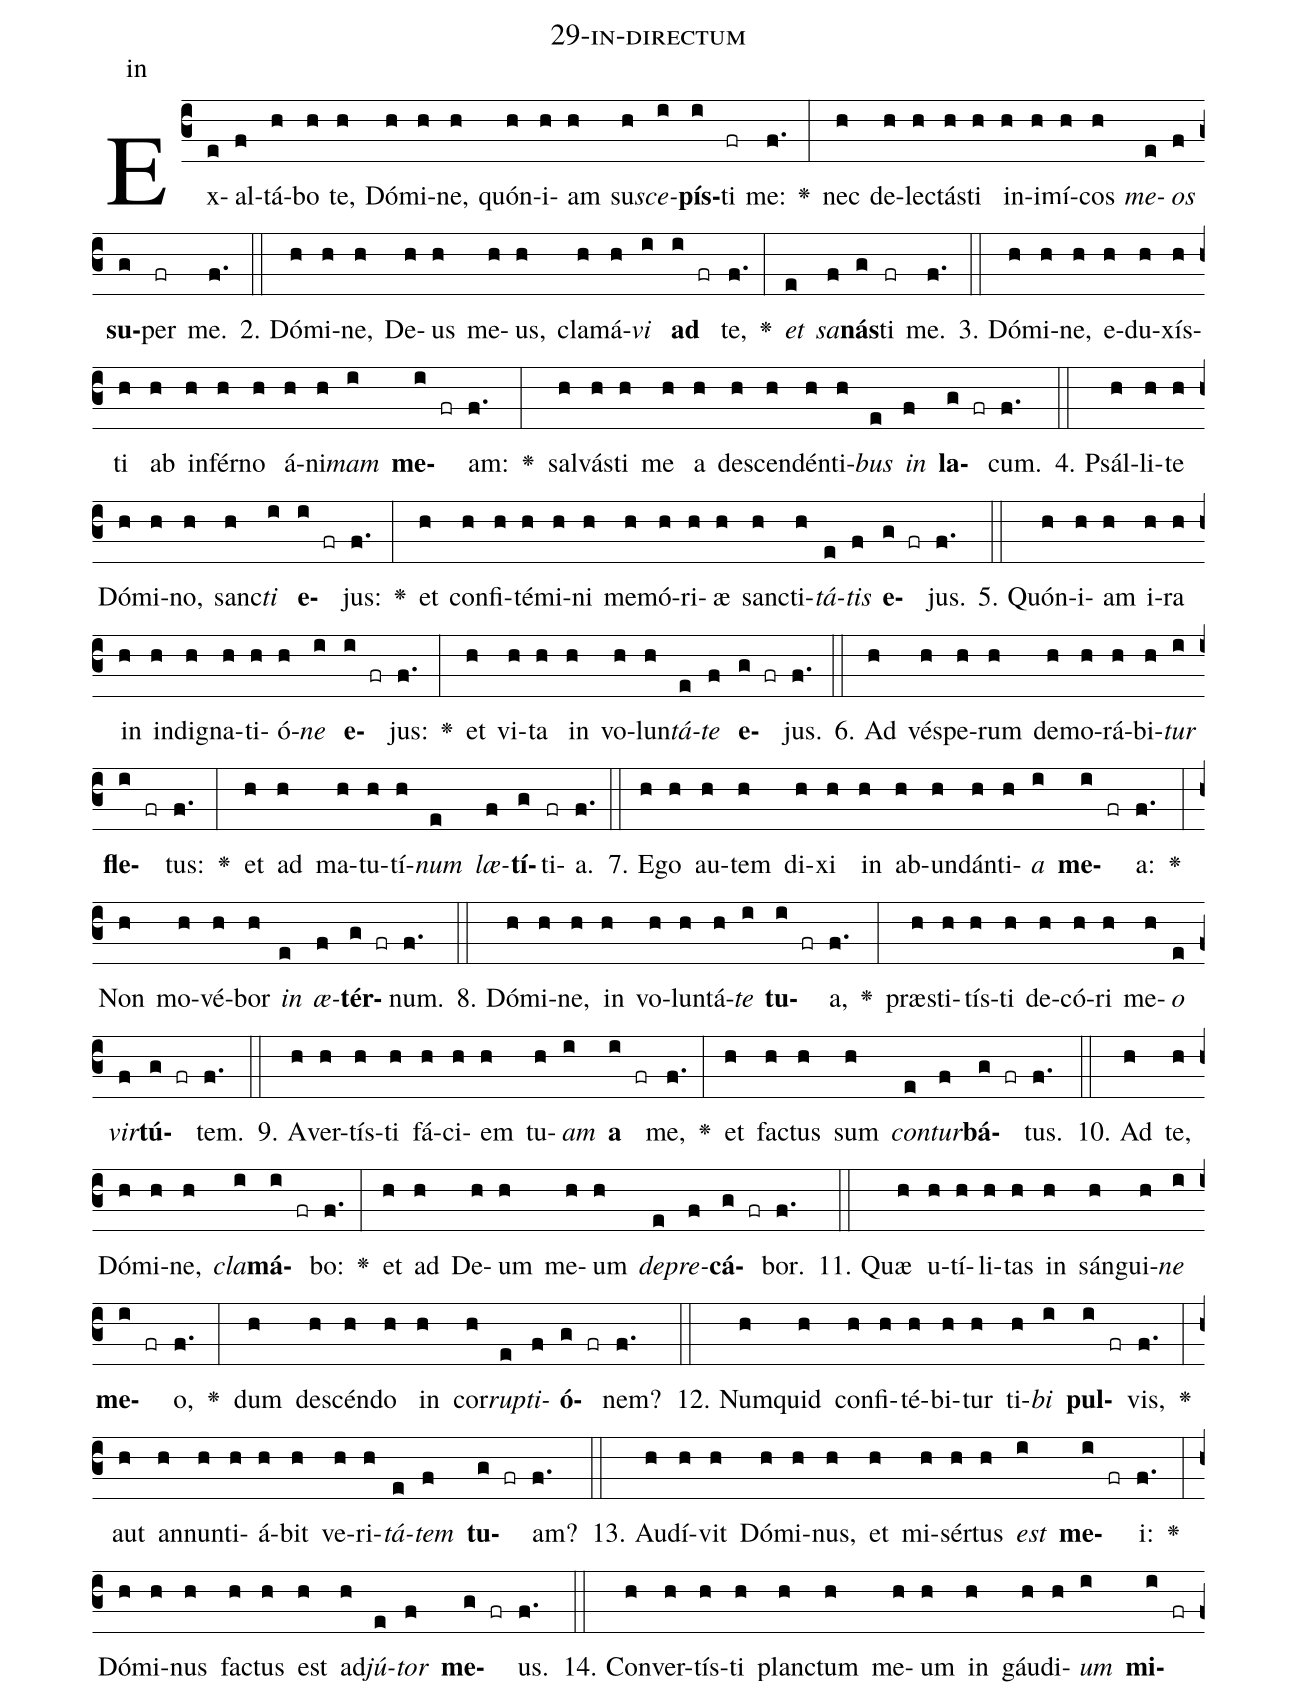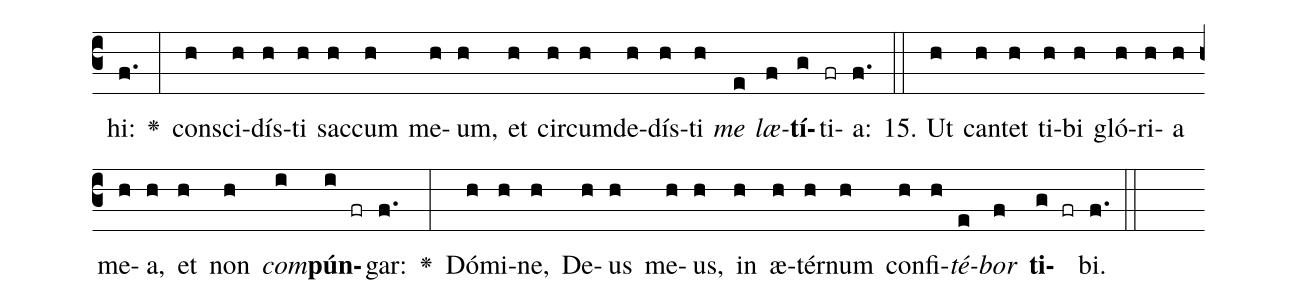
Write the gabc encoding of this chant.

name: 29-in-directum;
annotation: in;
%%
(c3)Ex(e)al(f)tá(h)bo(h) te,(h) Dó(h)mi(h)ne,(h) quón(h)i(h)am(h) su(h)<i>sce</i>(i)<b>pís</b>(i)ti(fr) me:(f.) <v>\greheightstar</v>(:) nec(h) de(h)lec(h)tás(h)ti(h) in(h)i(h)mí(h)cos(h) <i>me</i>(e)<i>os</i>(f) <b>su</b>(g)per(fr) me.(f.) (::)
2. Dó(h)mi(h)ne,(h) De(h)us(h) me(h)us,(h) cla(h)má(h)<i>vi</i>(i) <b>ad</b>(i fr) te,(f.) <v>\greheightstar</v>(:) <i>et</i>(e) <i>sa</i>(f)<b>nás</b>(g)ti(fr) me.(f.) (::)
3. Dó(h)mi(h)ne,(h) e(h)du(h)xís(h)ti(h) ab(h) in(h)fér(h)no(h) á(h)ni(h)<i>mam</i>(i) <b>me</b>(i fr)am:(f.) <v>\greheightstar</v>(:) sal(h)vás(h)ti(h) me(h) a(h) de(h)scen(h)dén(h)ti(h)<i>bus</i>(e) <i>in</i>(f) <b>la</b>(g fr)cum.(f.) (::)
4. Psál(h)li(h)te(h) Dó(h)mi(h)no,(h) sanc(h)<i>ti</i>(i) <b>e</b>(i fr)jus:(f.) <v>\greheightstar</v>(:) et(h) con(h)fi(h)té(h)mi(h)ni(h) me(h)mó(h)ri(h)æ(h) sanc(h)ti(h)<i>tá</i>(e)<i>tis</i>(f) <b>e</b>(g fr)jus.(f.) (::)
5. Quón(h)i(h)am(h) i(h)ra(h) in(h) in(h)di(h)gna(h)ti(h)ó(h)<i>ne</i>(i) <b>e</b>(i fr)jus:(f.) <v>\greheightstar</v>(:) et(h) vi(h)ta(h) in(h) vo(h)lun(h)<i>tá</i>(e)<i>te</i>(f) <b>e</b>(g fr)jus.(f.) (::)
6. Ad(h) vés(h)pe(h)rum(h) de(h)mo(h)rá(h)bi(h)<i>tur</i>(i) <b>fle</b>(i fr)tus:(f.) <v>\greheightstar</v>(:) et(h) ad(h) ma(h)tu(h)tí(h)<i>num</i>(e) <i>læ</i>(f)<b>tí</b>(g)ti(fr)a.(f.) (::)
7. E(h)go(h) au(h)tem(h) di(h)xi(h) in(h) ab(h)un(h)dán(h)ti(h)<i>a</i>(i) <b>me</b>(i fr)a:(f.) <v>\greheightstar</v>(:) Non(h) mo(h)vé(h)bor(h) <i>in</i>(e) <i>æ</i>(f)<b>tér</b>(g fr)num.(f.) (::)
8. Dó(h)mi(h)ne,(h) in(h) vo(h)lun(h)tá(h)<i>te</i>(i) <b>tu</b>(i fr)a,(f.) <v>\greheightstar</v>(:) præ(h)sti(h)tís(h)ti(h) de(h)có(h)ri(h) me(h)<i>o</i>(e) <i>vir</i>(f)<b>tú</b>(g fr)tem.(f.) (::)
9. A(h)ver(h)tís(h)ti(h) fá(h)ci(h)em(h) tu(h)<i>am</i>(i) <b>a</b>(i fr) me,(f.) <v>\greheightstar</v>(:) et(h) fac(h)tus(h) sum(h) <i>con</i>(e)<i>tur</i>(f)<b>bá</b>(g fr)tus.(f.) (::)
10. Ad(h) te,(h) Dó(h)mi(h)ne,(h) <i>cla</i>(i)<b>má</b>(i fr)bo:(f.) <v>\greheightstar</v>(:) et(h) ad(h) De(h)um(h) me(h)um(h) <i>de</i>(e)<i>pre</i>(f)<b>cá</b>(g fr)bor.(f.) (::)
11. Quæ(h) u(h)tí(h)li(h)tas(h) in(h) sán(h)gui(h)<i>ne</i>(i) <b>me</b>(i fr)o,(f.) <v>\greheightstar</v>(:) dum(h) de(h)scén(h)do(h) in(h) cor(h)<i>rup</i>(e)<i>ti</i>(f)<b>ó</b>(g fr)nem?(f.) (::)
12. Num(h)quid(h) con(h)fi(h)té(h)bi(h)tur(h) ti(h)<i>bi</i>(i) <b>pul</b>(i fr)vis,(f.) <v>\greheightstar</v>(:) aut(h) an(h)nun(h)ti(h)á(h)bit(h) ve(h)ri(h)<i>tá</i>(e)<i>tem</i>(f) <b>tu</b>(g fr)am?(f.) (::)
13. Au(h)dí(h)vit(h) Dó(h)mi(h)nus,(h) et(h) mi(h)sér(h)tus(h) <i>est</i>(i) <b>me</b>(i fr)i:(f.) <v>\greheightstar</v>(:) Dó(h)mi(h)nus(h) fac(h)tus(h) est(h) ad(h)<i>jú</i>(e)<i>tor</i>(f) <b>me</b>(g fr)us.(f.) (::)
14. Con(h)ver(h)tís(h)ti(h) planc(h)tum(h) me(h)um(h) in(h) gáu(h)di(h)<i>um</i>(i) <b>mi</b>(i fr)hi:(f.) <v>\greheightstar</v>(:) con(h)sci(h)dís(h)ti(h) sac(h)cum(h) me(h)um,(h) et(h) cir(h)cum(h)de(h)dís(h)ti(h) <i>me</i>(e) <i>læ</i>(f)<b>tí</b>(g)ti(fr)a:(f.) (::)
15. Ut(h) can(h)tet(h) ti(h)bi(h) gló(h)ri(h)a(h) me(h)a,(h) et(h) non(h) <i>com</i>(i)<b>pún</b>(i fr)gar:(f.) <v>\greheightstar</v>(:) Dó(h)mi(h)ne,(h) De(h)us(h) me(h)us,(h) in(h) æ(h)tér(h)num(h) con(h)fi(h)<i>té</i>(e)<i>bor</i>(f) <b>ti</b>(g fr)bi.(f.) (::)
